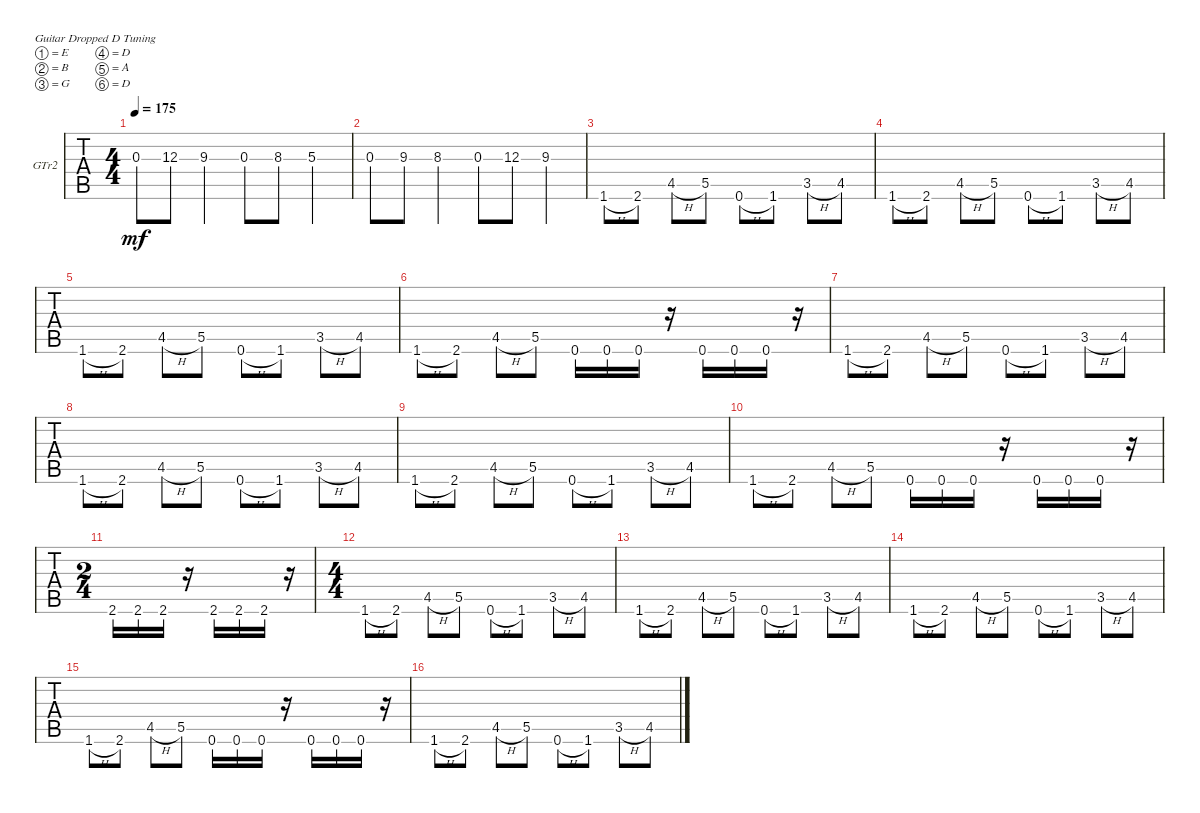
\defaultSystemsLayout 4
\bracketExtendMode groupsimilarinstruments
\firstSystemTrackNameOrientation horizontal
\otherSystemsTrackNameOrientation horizontal
\track ("Electric Guitar 2" "GTr2") {instrument distortionguitar}
\staff {tabs}
\tuning (E4 B3 G3 D3 A2 D2)
\ts (4 4)
\tempo 175
\clef g2
\scale
0.333333
\ks c
0.3.8{dy mf} 12.3.8 9.3.4 0.3.8 8.3.8 5.3.4 |
\scale
0.333333 0.3.8 9.3.8 8.3.4 0.3.8 12.3.8 9.3.4 |
\scale
0.333333 1.6{h}.8 2.6.8 4.5{h}.8 5.5.8 0.6{h}.8 1.6.8 3.5{h}.8 4.5.8 |
\scale
0.333333 1.6{h}.8 2.6.8 4.5{h}.8 5.5.8 0.6{h}.8 1.6.8 3.5{h}.8 4.5.8 |
\scale
0.333333 1.6{h}.8 2.6.8 4.5{h}.8 5.5.8 0.6{h}.8 1.6.8 3.5{h}.8 4.5.8 |
\scale
0.333333 1.6{h}.8 2.6.8 4.5{h}.8 5.5.8 0.6.16 0.6.16 0.6.16 r.16 0.6.16 0.6.16 0.6.16 r.16 |
\scale
0.333333 1.6{h}.8 2.6.8 4.5{h}.8 5.5.8 0.6{h}.8 1.6.8 3.5{h}.8 4.5.8 |
\scale
0.333333 1.6{h}.8 2.6.8 4.5{h}.8 5.5.8 0.6{h}.8 1.6.8 3.5{h}.8 4.5.8 |
\scale
0.333333 1.6{h}.8 2.6.8 4.5{h}.8 5.5.8 0.6{h}.8 1.6.8 3.5{h}.8 4.5.8 |
\scale
0.333333 1.6{h}.8 2.6.8 4.5{h}.8 5.5.8 0.6.16 0.6.16 0.6.16 r.16 0.6.16 0.6.16 0.6.16 r.16 |
\ts (2 4)
\scale
0.39527 2.6.16 2.6.16 2.6.16 r.16 2.6.16 2.6.16 2.6.16 r.16 |
\ts (4 4)
\scale
0.39527 1.6{h}.8 2.6.8 4.5{h}.8 5.5.8 0.6{h}.8 1.6.8 3.5{h}.8 4.5.8 |
\scale
0.209459 1.6{h}.8 2.6.8 4.5{h}.8 5.5.8 0.6{h}.8 1.6.8 3.5{h}.8 4.5.8 |
\scale
0.333333 1.6{h}.8 2.6.8 4.5{h}.8 5.5.8 0.6{h}.8 1.6.8 3.5{h}.8 4.5.8 |
\scale
0.333333 1.6{h}.8 2.6.8 4.5{h}.8 5.5.8 0.6.16 0.6.16 0.6.16 r.16 0.6.16 0.6.16 0.6.16 r.16 |
\scale
0.333333 1.6{h}.8 2.6.8 4.5{h}.8 5.5.8 0.6{h}.8 1.6.8 3.5{h}.8 4.5.8
